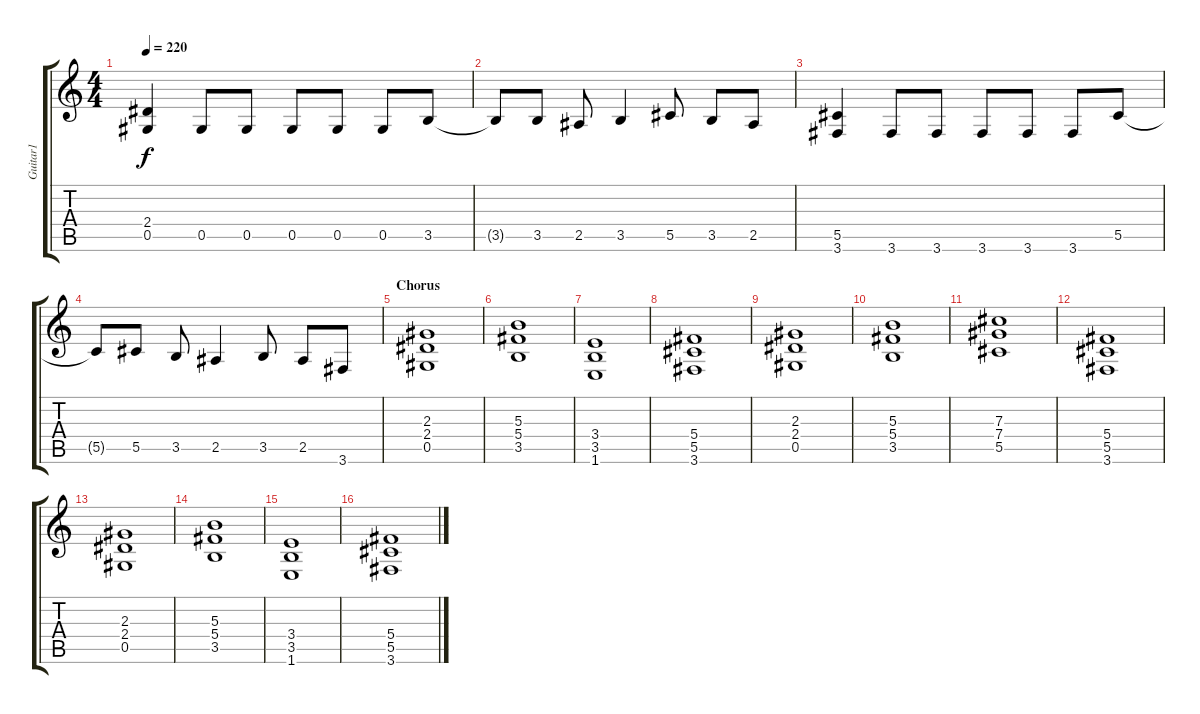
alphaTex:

\track ("Guitar1" "Guitar1") {instrument distortionguitar}
\staff {score tabs}
\tuning (Eb4 Bb3 Gb3 Db3 Ab2 Eb2) {hide}
\ts (4 4)
\tempo 220
\clef g2
\ks c
(2.4 0.5).4{dy f} 0.5.8 0.5.8 0.5.8 0.5.8 0.5.8 3.5.8 |
3.5{t}.8 3.5.8 2.5.8 3.5.4 5.5.8 3.5.8 2.5.8 |
(5.5 3.6).4 3.6.8 3.6.8 3.6.8 3.6.8 3.6.8 5.5.8 |
5.5{t}.8 5.5.8 3.5.8 2.5.4 3.5.8 2.5.8 3.6.8 |
\section ("" "Chorus")
(2.3 2.4 0.5).1 |
(5.3 5.4 3.5).1 |
(3.4 3.5 1.6).1 |
(5.4 5.5 3.6).1 |
(2.3 2.4 0.5).1 |
(5.3 5.4 3.5).1 |
(7.3 7.4 5.5).1 |
(5.4 5.5 3.6).1 |
(2.3 2.4 0.5).1 |
(5.3 5.4 3.5).1 |
(3.4 3.5 1.6).1 |
(5.4 5.5 3.6).1
